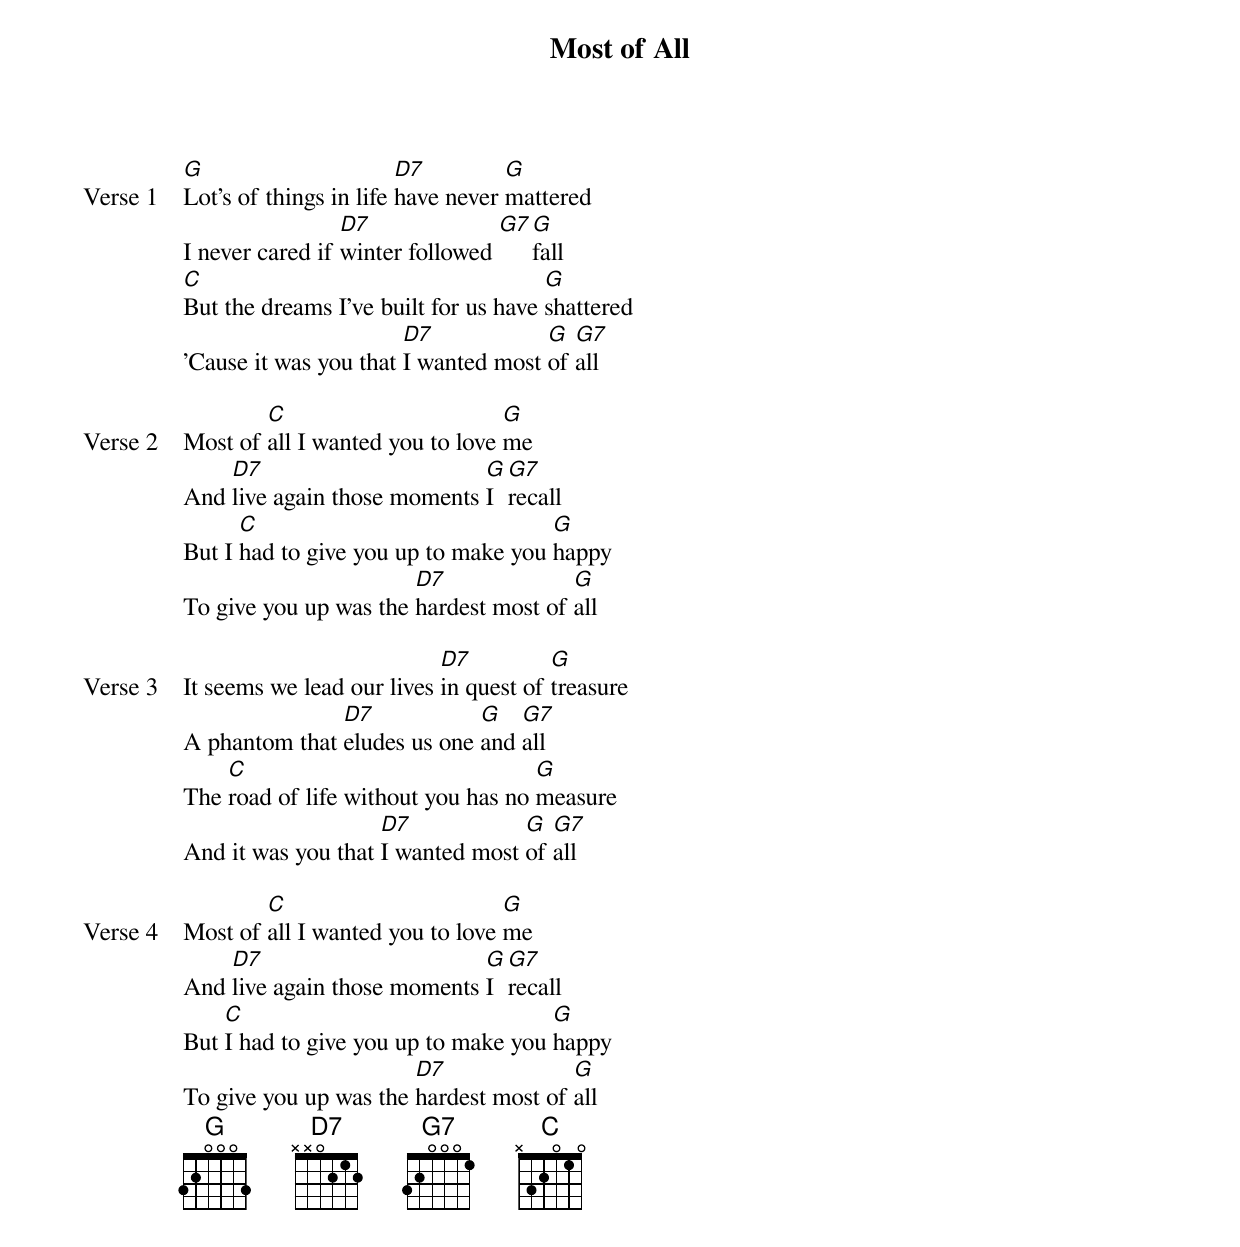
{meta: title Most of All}
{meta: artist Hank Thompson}

{start_of_verse: Verse 1}
[G]Lot's of things in life [D7]have never [G]mattered
I never cared if [D7]winter followed [G7][G]fall
[C]But the dreams I've built for us have [G]shattered
'Cause it was you that [D7]I wanted most [G]of [G7]all
{end_of_verse}

{start_of_verse: Verse 2}
Most of [C]all I wanted you to love [G]me
And [D7]live again those moments [G]I [G7]recall
But I [C]had to give you up to make you [G]happy
To give you up was the [D7]hardest most of [G]all
{end_of_verse}

{start_of_verse: Verse 3}
It seems we lead our lives [D7]in quest of [G]treasure
A phantom that [D7]eludes us one [G]and [G7]all
The [C]road of life without you has no [G]measure
And it was you that [D7]I wanted most [G]of [G7]all
{end_of_verse}

{start_of_verse: Verse 4}
Most of [C]all I wanted you to love [G]me
And [D7]live again those moments [G]I [G7]recall
But [C]I had to give you up to make you [G]happy
To give you up was the [D7]hardest most of [G]all
{end_of_verse}
